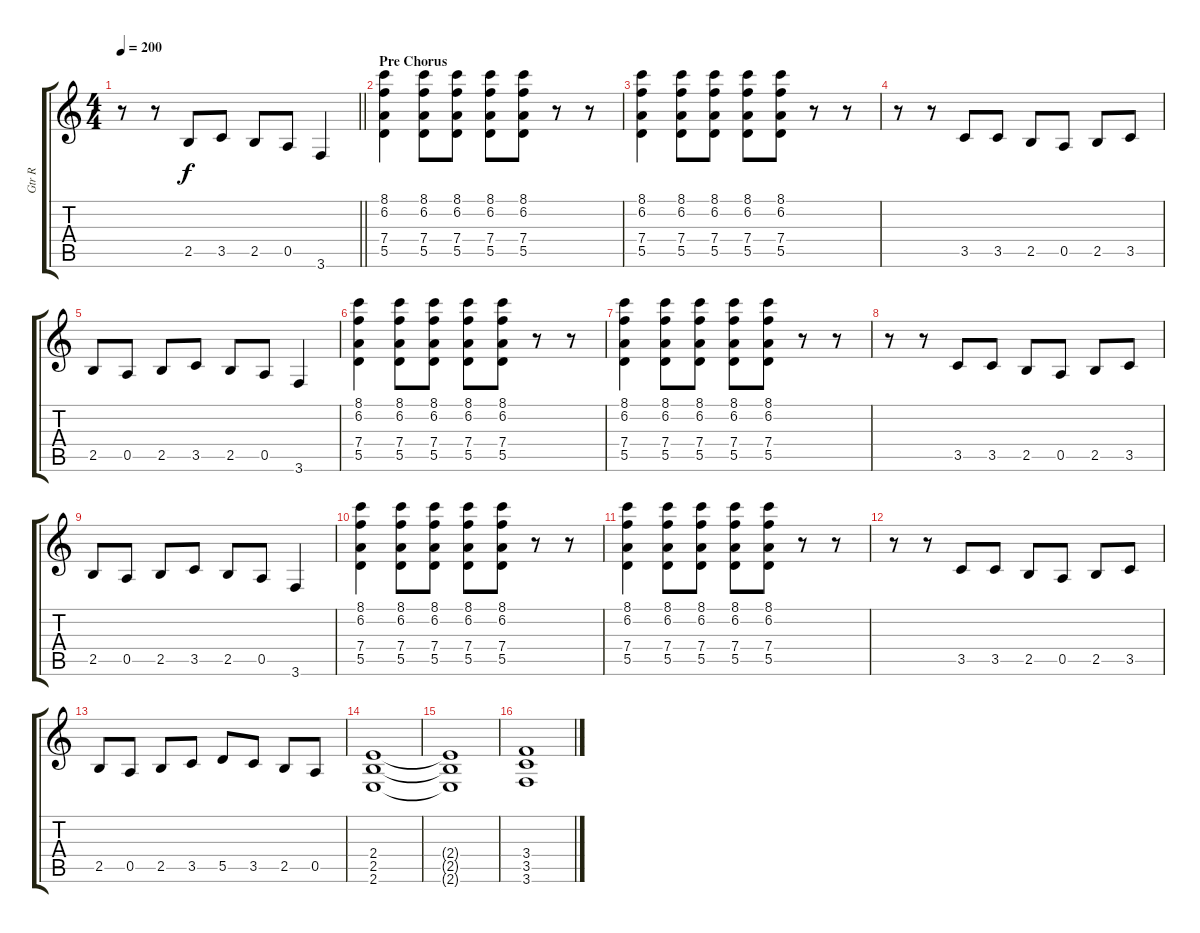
\track ("Gtr R" "Gtr R") {instrument overdrivenguitar}
\staff {score tabs}
\tuning (E4 B3 G3 D3 A2 D2) {hide}
\ts (4 4)
\tempo 200
\clef g2
\barLineRight lightlight
\ks c
r.8{dy f} r.8 2.5.8 3.5.8 2.5.8 0.5.8 3.6.4 |
\section ("" "Pre Chorus")
(8.1 6.2 7.4 5.5).4 (8.1 6.2 7.4 5.5).8 (8.1 6.2 7.4 5.5).8 (8.1 6.2 7.4 5.5).8 (8.1 6.2 7.4 5.5).8 r.8 r.8 |
(8.1 6.2 7.4 5.5).4 (8.1 6.2 7.4 5.5).8 (8.1 6.2 7.4 5.5).8 (8.1 6.2 7.4 5.5).8 (8.1 6.2 7.4 5.5).8 r.8 r.8 |
r.8 r.8 3.5.8 3.5.8 2.5.8 0.5.8 2.5.8 3.5.8 |
2.5.8 0.5.8 2.5.8 3.5.8 2.5.8 0.5.8 3.6.4 |
(8.1 6.2 7.4 5.5).4 (8.1 6.2 7.4 5.5).8 (8.1 6.2 7.4 5.5).8 (8.1 6.2 7.4 5.5).8 (8.1 6.2 7.4 5.5).8 r.8 r.8 |
(8.1 6.2 7.4 5.5).4 (8.1 6.2 7.4 5.5).8 (8.1 6.2 7.4 5.5).8 (8.1 6.2 7.4 5.5).8 (8.1 6.2 7.4 5.5).8 r.8 r.8 |
r.8 r.8 3.5.8 3.5.8 2.5.8 0.5.8 2.5.8 3.5.8 |
2.5.8 0.5.8 2.5.8 3.5.8 2.5.8 0.5.8 3.6.4 |
(8.1 6.2 7.4 5.5).4 (8.1 6.2 7.4 5.5).8 (8.1 6.2 7.4 5.5).8 (8.1 6.2 7.4 5.5).8 (8.1 6.2 7.4 5.5).8 r.8 r.8 |
(8.1 6.2 7.4 5.5).4 (8.1 6.2 7.4 5.5).8 (8.1 6.2 7.4 5.5).8 (8.1 6.2 7.4 5.5).8 (8.1 6.2 7.4 5.5).8 r.8 r.8 |
r.8 r.8 3.5.8 3.5.8 2.5.8 0.5.8 2.5.8 3.5.8 |
2.5.8 0.5.8 2.5.8 3.5.8 5.5.8 3.5.8 2.5.8 0.5.8 |
(2.4 2.5 2.6).1 |
(2.4{t} 2.5{t} 2.6{t}).1 |
(3.4 3.5 3.6).1
